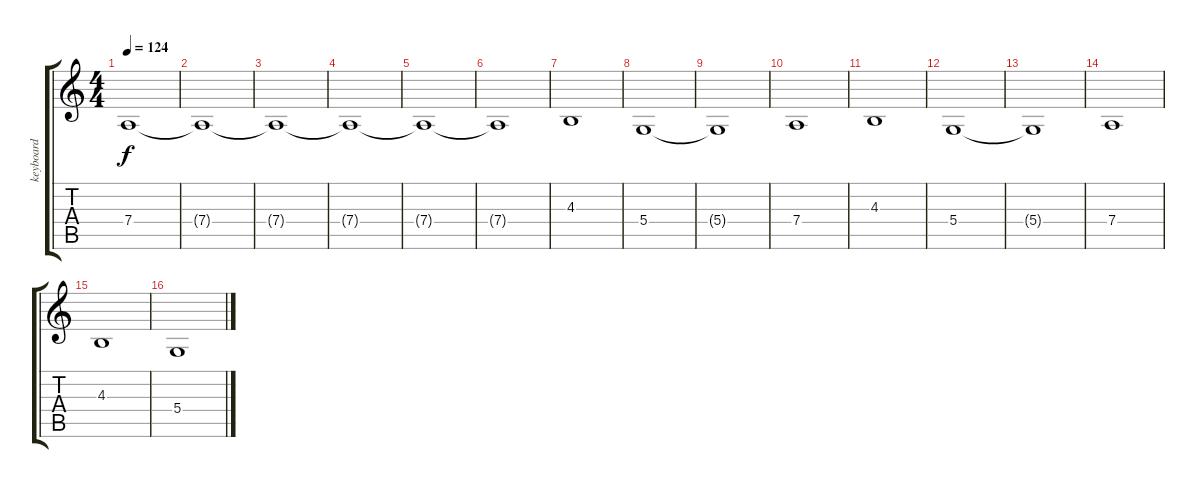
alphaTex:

\track ("keyboard" "keyboard") {instrument rockorgan}
\staff {score tabs}
\tuning (E4 B3 G3 D3 A2 E2) {hide}
\ts (4 4)
\tempo 124
\clef g2
\ks c
7.4.1{dy f volume 1 instrument rockorgan} |
7.4{t}.1{volume 3} |
7.4{t}.1{volume 5} |
7.4{t}.1{volume 7} |
7.4{t}.1{volume 9} |
7.4{t}.1{volume 10} |
4.3.1 |
5.4.1 |
5.4{t}.1 |
7.4.1 |
4.3.1 |
5.4.1 |
5.4{t}.1 |
7.4.1 |
4.3.1 |
5.4.1
